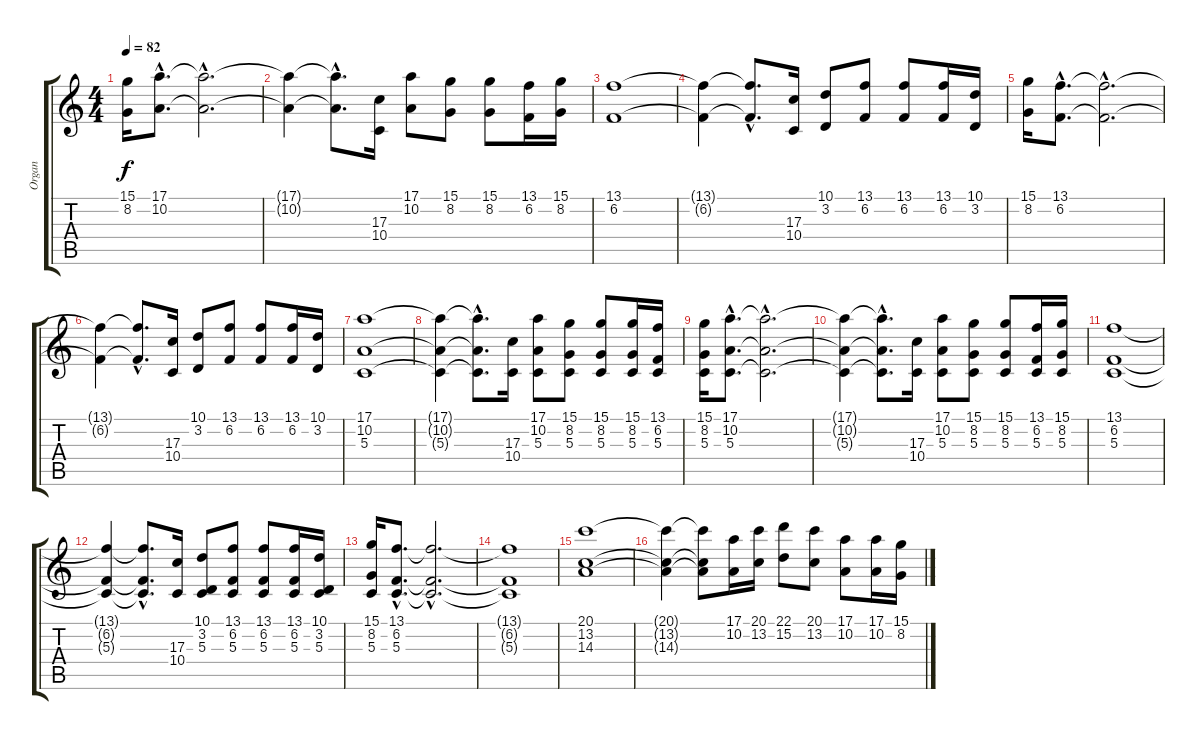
\track ("Organ" "Organ") {instrument drawbarorgan}
\staff {score tabs}
\tuning (E4 B3 G3 D3 A2 E2) {hide}
\ts (4 4)
\tempo 82
\clef g2
\ks c
(15.1 8.2).16{dy f} (17.1{hac} 10.2{hac}).8{d} (17.1{hac t} 10.2{hac t}).2{d} |
(17.1{t} 10.2{t}).4 (17.1{hac t} 10.2{t}).8{d} (17.3 10.4).16 (17.1 10.2).8 (15.1 8.2).8 (15.1 8.2).8 (13.1 6.2).16 (15.1 8.2).16 |
(13.1 6.2).1 |
(13.1{t} 6.2{t}).4 (13.1{hac t} 6.2{hac t}).8{d} (17.3 10.4).16 (10.1 3.2).8 (13.1 6.2).8 (13.1 6.2).8 (13.1 6.2).16 (10.1 3.2).16 |
(15.1 8.2).16 (13.1{hac} 6.2{hac}).8{d} (13.1{hac t} 6.2{hac t}).2{d} |
(13.1{t} 6.2{t}).4 (13.1{hac t} 6.2{hac t}).8{d} (17.3 10.4).16 (10.1 3.2).8 (13.1 6.2).8 (13.1 6.2).8 (13.1 6.2).16 (10.1 3.2).16 |
(17.1 10.2 5.3).1 |
(17.1{t} 10.2{t} 5.3{t}).4 (17.1{hac t} 10.2{t} 5.3{hac t}).8{d} (17.3 10.4).16 (17.1 10.2 5.3).8 (15.1 8.2 5.3).8 (15.1 8.2 5.3).8 (15.1 8.2 5.3).16 (13.1 6.2 5.3).16 |
(15.1 8.2 5.3).16 (17.1{hac} 10.2{hac} 5.3{hac}).8{d} (17.1{hac t} 10.2{hac t} 5.3{hac t}).2{d} |
(17.1{t} 10.2{t} 5.3{t}).4 (17.1{hac t} 10.2{t} 5.3{hac t}).8{d} (17.3 10.4).16 (17.1 10.2 5.3).8 (15.1 8.2 5.3).8 (15.1 8.2 5.3).8 (13.1 6.2 5.3).16 (15.1 8.2 5.3).16 |
(13.1 6.2 5.3).1 |
(13.1{t} 6.2{t} 5.3{t}).4 (13.1{hac t} 6.2{hac t} 5.3{hac t}).8{d} (17.3 10.4).16 (10.1 3.2 5.3).8 (13.1 6.2 5.3).8 (13.1 6.2 5.3).8 (13.1 6.2 5.3).16 (10.1 3.2 5.3).16 |
(15.1 8.2 5.3).16 (13.1{hac} 6.2{hac} 5.3{hac}).8{d} (13.1{hac t} 6.2{hac t} 5.3{hac t}).2{d} |
(13.1{t} 6.2{t} 5.3{t}).1 |
(20.1 13.2 14.3).1 |
(20.1{t} 13.2{t} 14.3{t}).4 (20.1{t} 13.2{t} 14.3{t}).8 (17.1 10.2).16 (20.1 13.2).16 (22.1 15.2).8 (20.1 13.2).8 (17.1 10.2).8 (17.1 10.2).16 (15.1 8.2).16
